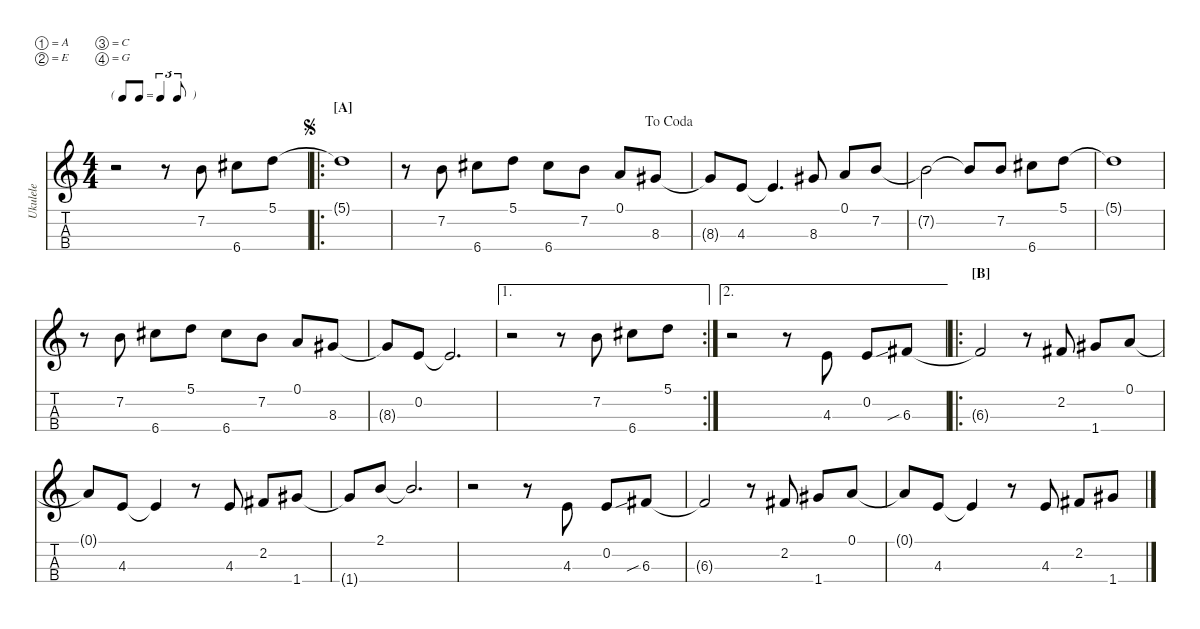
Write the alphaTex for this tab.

\defaultSystemsLayout 4
\hideDynamics
\bracketExtendMode nobrackets
\otherSystemsTrackNameOrientation horizontal
\defaultBarNumberDisplay Hide
\track ("Ukulele" "Ukulele") {defaultSystemsLayout 4 instrument acousticguitarnylon}
\staff {score tabs}
\tuning (A4 E4 C4 G4)
\displaytranspose 0
\ts (4 4)
\tf triplet8th
\tempo (105 hide)
\clef g2
\ks c
r.2{dy mf instrument acousticguitarnylon beam Down} r.8{beam Down} 7.2.8{beam Down} 6.4{acc #}.8{beam Down} 5.1.8{beam Down} |
\ro
\section ("A" "")
\jump segno
5.1{t}.1{beam Down} |
\jump dacoda
r.8{beam Down} 7.2.8{beam Down} 6.4{acc #}.8{beam Down} 5.1.8{beam Down} 6.4{acc #}.8{beam Down} 7.2.8{beam Down} 0.1.8{beam Up} 8.3{acc #}.8{beam Up} |
8.3{t acc #}.8{beam Up} 4.3.8{beam Up} 4.3{t}.4{d beam Up} 8.3{acc #}.8{beam Up} 0.1.8{beam Up} 7.2.8{beam Up} |
7.2{t}.2{beam Down} 7.2{t}.8{beam Up} 7.2.8{beam Up} 6.4{acc #}.8{beam Down} 5.1.8{beam Down} |
5.1{t}.1{beam Down} |
r.8{beam Down} 7.2.8{beam Down} 6.4{acc #}.8{beam Down} 5.1.8{beam Down} 6.4{acc #}.8{beam Down} 7.2.8{beam Down} 0.1.8{beam Up} 8.3{acc #}.8{beam Up} |
8.3{t acc #}.8{beam Up} 0.2.8{beam Up} 0.2{t}.2{d beam Up} |
\ae 1
\rc 2
r.2{beam Down} r.8{beam Down} 7.2.8{beam Down} 6.4{acc #}.8{beam Down} 5.1.8{beam Down} |
\ae 2
r.2{beam Down} r.8{beam Down} 4.3.8{beam Up} 0.2.8{beam Up} 6.3{sib acc #}.8{beam Up} |
\ro
\section ("B" "")
6.3{t acc #}.2{beam Up} r.8{beam Up} 2.2{acc #}.8{beam Up} 1.4{acc #}.8{beam Up} 0.1.8{beam Up} |
0.1{t}.8{beam Up} 4.3.8{beam Up} 4.3{t}.4{beam Up} r.8{beam Up} 4.3.8{beam Up} 2.2{acc #}.8{beam Up} 1.4{acc #}.8{beam Up} |
1.4{t acc #}.8{beam Up} 2.1.8{beam Up} 2.1{t}.2{d beam Up} |
r.2{beam Down} r.8{beam Down} 4.3.8{beam Up} 0.2.8{beam Up} 6.3{sib acc #}.8{beam Up} |
6.3{t acc #}.2{beam Up} r.8{beam Up} 2.2{acc #}.8{beam Up} 1.4{acc #}.8{beam Up} 0.1.8{beam Up} |
0.1{t}.8{beam Up} 4.3.8{beam Up} 4.3{t}.4{beam Up} r.8{beam Up} 4.3.8{beam Up} 2.2{acc #}.8{beam Up} 1.4{acc #}.8{beam Up}
